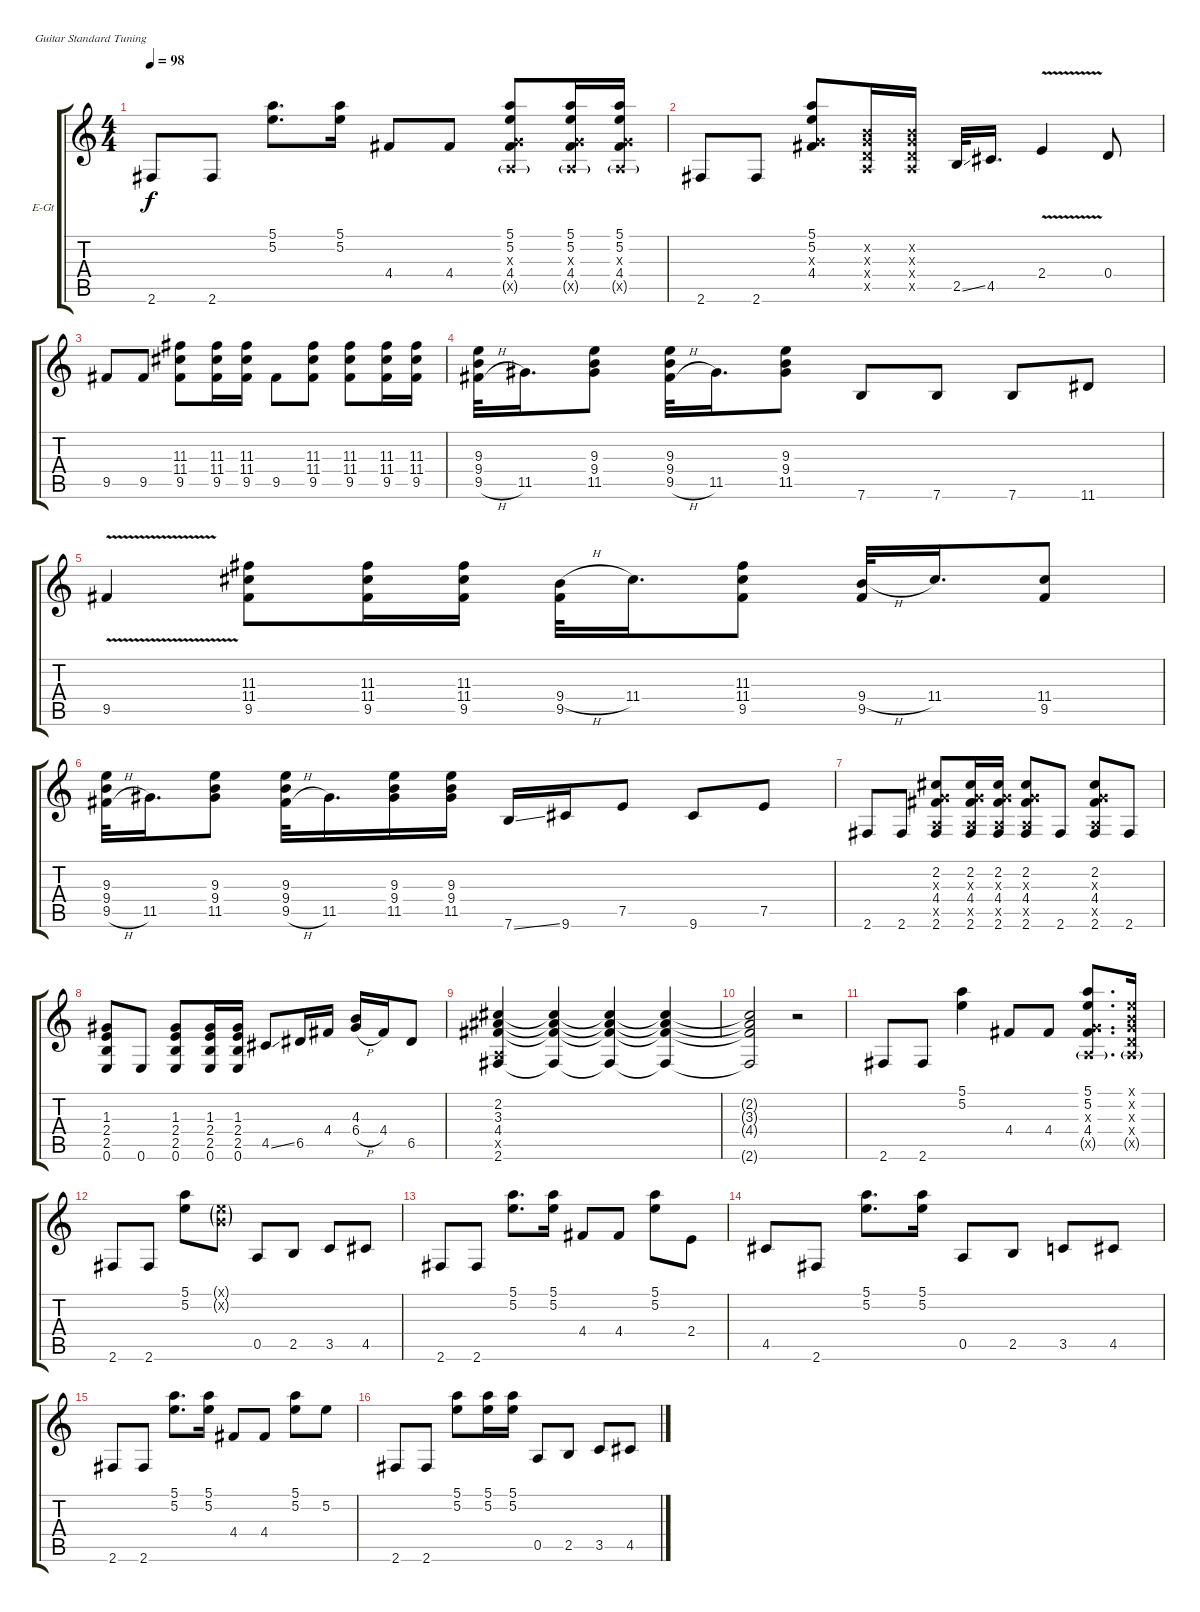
\bracketExtendMode groupsimilarinstruments
\firstSystemTrackNameOrientation horizontal
\otherSystemsTrackNameOrientation horizontal
\track ("Jimi Rhythm Guitar" "E-Gt") {instrument distortionguitar}
\staff {score tabs}
\tuning (E4 B3 G3 D3 A2 E2)
\ts (4 4)
\tempo 98
\clef g2
\ks c
2.6.8{dy f} 2.6.8 (5.1 5.2).8{d} (5.1 5.2).16 4.4.8 4.4.8 (5.1 5.2 0.3{x} 4.4 0.5{g x}).8 (5.1 5.2 0.3{x} 4.4 0.5{g x}).16 (5.1 5.2 0.3{x} 4.4 0.5{g x}).16 |
2.6.8 2.6.8 (5.1 5.2 0.3{x} 4.4).8 (0.2{x} 0.3{x} 0.4{x} 0.5{x}).16 (0.2{x} 0.3{x} 0.4{x} 0.5{x}).16 2.5{ss}.32 4.5.16{d} 2.4{v}.4 0.4.8 |
9.5.8 9.5.8 (11.3 11.4 9.5).8 (11.3 11.4 9.5).16 (11.3 11.4 9.5).16 9.5.8 (11.3 11.4 9.5).8 (11.3 11.4 9.5).8 (11.3 11.4 9.5).16 (11.3 11.4 9.5).16 |
(9.3 9.4 9.5{h}).32 11.5.16{d} (9.3 9.4 11.5).8 (9.3 9.4 9.5{h}).32 11.5.16{d} (9.3 9.4 11.5).8 7.6.8 7.6.8 7.6.8 11.6.8 |
9.5{v}.4 (11.3 11.4 9.5).8 (11.3 11.4 9.5).16 (11.3 11.4 9.5).16 (9.4{h} 9.5).32 11.4.16{d} (11.3 11.4 9.5).8 (9.4{h} 9.5).32 11.4.16{d} (11.4 9.5).8 |
(9.3 9.4 9.5{h}).32 11.5.16{d} (9.3 9.4 11.5).8 (9.3 9.4 9.5{h}).32 11.5.16{d} (9.3 9.4 11.5).16 (9.3 9.4 11.5).16 7.6{ss}.16 9.6.16 7.5.8 9.6.8 7.5.8 |
2.6.8 2.6.8 (2.2 0.3{x} 4.4 0.5{x} 2.6).8 (2.2 0.3{x} 4.4 0.5{x} 2.6).16 (2.2 0.3{x} 4.4 0.5{x} 2.6).16 (2.2 0.3{x} 4.4 0.5{x} 2.6).8 2.6.8 (2.2 0.3{x} 4.4 0.5{x} 2.6).8 2.6.8 |
(1.3 2.4 2.5 0.6).8 0.6.8 (1.3 2.4 2.5 0.6).8 (1.3 2.4 2.5 0.6).16 (1.3 2.4 2.5 0.6).16 4.5{ss}.8 6.5.16 4.4.16 (4.3 6.4{h}).16 4.4.16 6.5.8 |
(2.2 3.3 4.4 0.5{x} 2.6).4 (2.2{t} 3.3{t} 4.4{t} 2.6{t}).4 (2.2{t} 3.3{t} 4.4{t} 2.6{t}).4 (2.2{t} 3.3{t} 4.4{t} 2.6{t}).4 |
(2.2{t} 3.3{t} 4.4{t} 2.6{t}).2 r.2 |
2.6.8 2.6.8 (5.1 5.2).4 4.4.8 4.4.8 (5.1 5.2 0.3{x} 4.4 0.5{g x}).8{d} (0.1{x} 0.2{x} 0.3{x} 0.4{x} 0.5{g x}).16 |
2.6.8 2.6.8 (5.1 5.2).8 (0.1{g x} 0.2{g x}).8 0.5.8 2.5.8 3.5.8 4.5.8 |
2.6.8 2.6.8 (5.1 5.2).8{d} (5.1 5.2).16 4.4.8 4.4.8 (5.1 5.2).8 2.4.8 |
4.5.8 2.6.8 (5.1 5.2).8{d} (5.1 5.2).16 0.5.8 2.5.8 3.5.8 4.5.8 |
2.6.8 2.6.8 (5.1 5.2).8{d} (5.1 5.2).16 4.4.8 4.4.8 (5.1 5.2).8 5.2.8 |
2.6.8 2.6.8 (5.1 5.2).8 (5.1 5.2).16 (5.1 5.2).16 0.5.8 2.5.8 3.5.8 4.5.8
